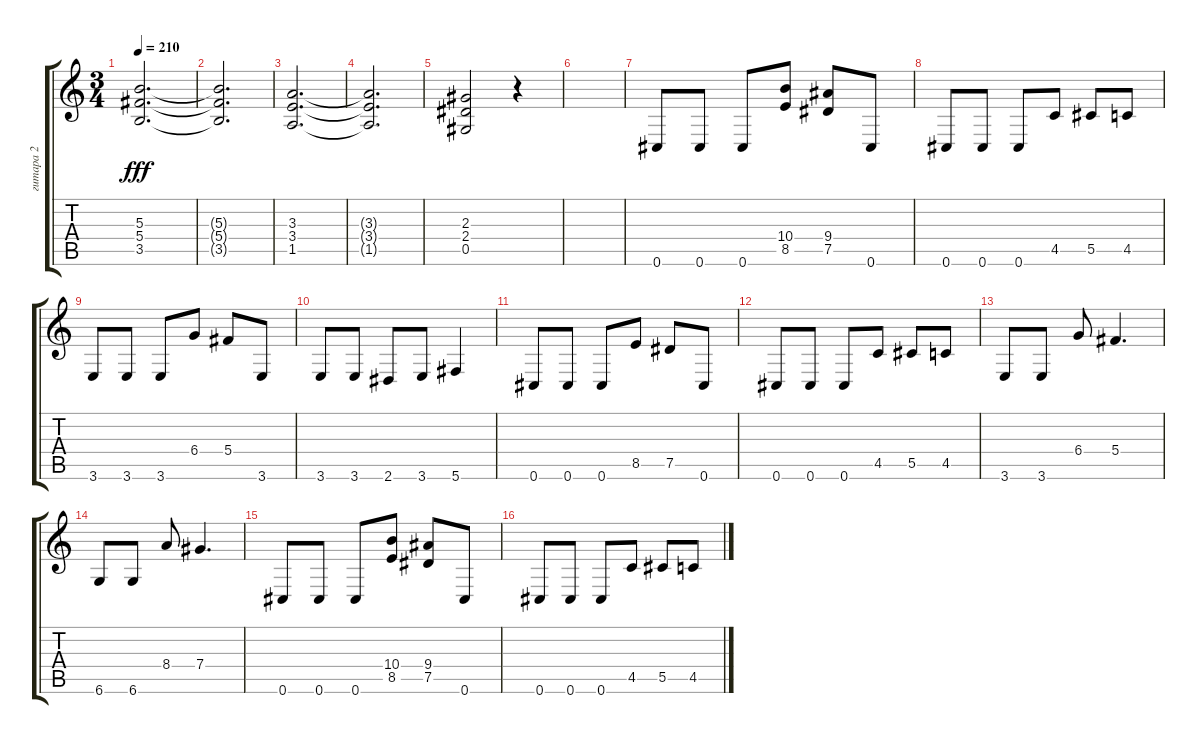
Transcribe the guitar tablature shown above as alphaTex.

\track ("гитара 2" "гитара 2") {instrument distortionguitar}
\staff {score tabs}
\tuning (Eb4 Bb3 Gb3 Db3 Ab2 Db2) {hide}
\ts (3 4)
\tempo 210
\clef g2
\ks c
(5.3 5.4 3.5).2{d dy fff} |
(5.3{t} 5.4{t} 3.5{t}).2{d} |
(3.3 3.4 1.5).2{d} |
(3.3{t} 3.4{t} 1.5{t}).2{d} |
(2.3 2.4 0.5).2 r.4 |
|
0.6.8 0.6.8 0.6.8 (10.4 8.5).8 (9.4 7.5).8 0.6.8 |
0.6.8 0.6.8 0.6.8 4.5.8 5.5.8 4.5.8 |
3.6.8 3.6.8 3.6.8 6.4.8 5.4.8 3.6.8 |
3.6.8 3.6.8 2.6.8 3.6.8 5.6.4 |
0.6.8 0.6.8 0.6.8 8.5.8 7.5.8 0.6.8 |
0.6.8 0.6.8 0.6.8 4.5.8 5.5.8 4.5.8 |
3.6.8 3.6.8 6.4.8 5.4.4{d} |
6.6.8 6.6.8 8.4.8 7.4.4{d} |
0.6.8 0.6.8 0.6.8 (10.4 8.5).8 (9.4 7.5).8 0.6.8 |
0.6.8 0.6.8 0.6.8 4.5.8 5.5.8 4.5.8
